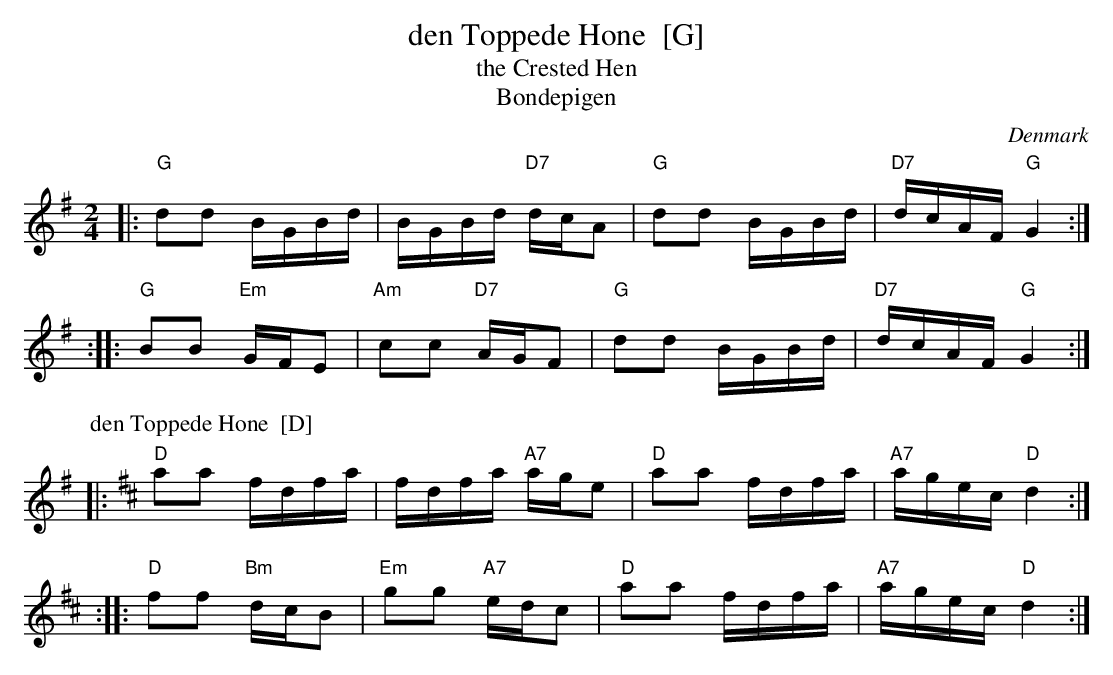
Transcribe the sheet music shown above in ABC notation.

X:1
T: den Toppede H\one  [G]
T: the Crested Hen
T: Bondepigen
O: Denmark
M: 2/4
L: 1/16
K: G
|: "G"d2d2 BGBd | BGBd "D7"dcA2 | "G"d2d2 BGBd | "D7"dcAF "G"G4 :|
:: "G"B2B2 "Em"GFE2 | "Am"c2c2 "D7"AGF2 | "G"d2d2 BGBd | "D7"dcAF "G"G4 :|
P: den Toppede H\one  [D]
K: D
|: "D"a2a2 fdfa | fdfa "A7"age2 | "D"a2a2 fdfa | "A7"agec "D"d4 :|
:: "D"f2f2 "Bm"dcB2 | "Em"g2g2 "A7"edc2 | "D"a2a2 fdfa | "A7"agec "D"d4 :|
